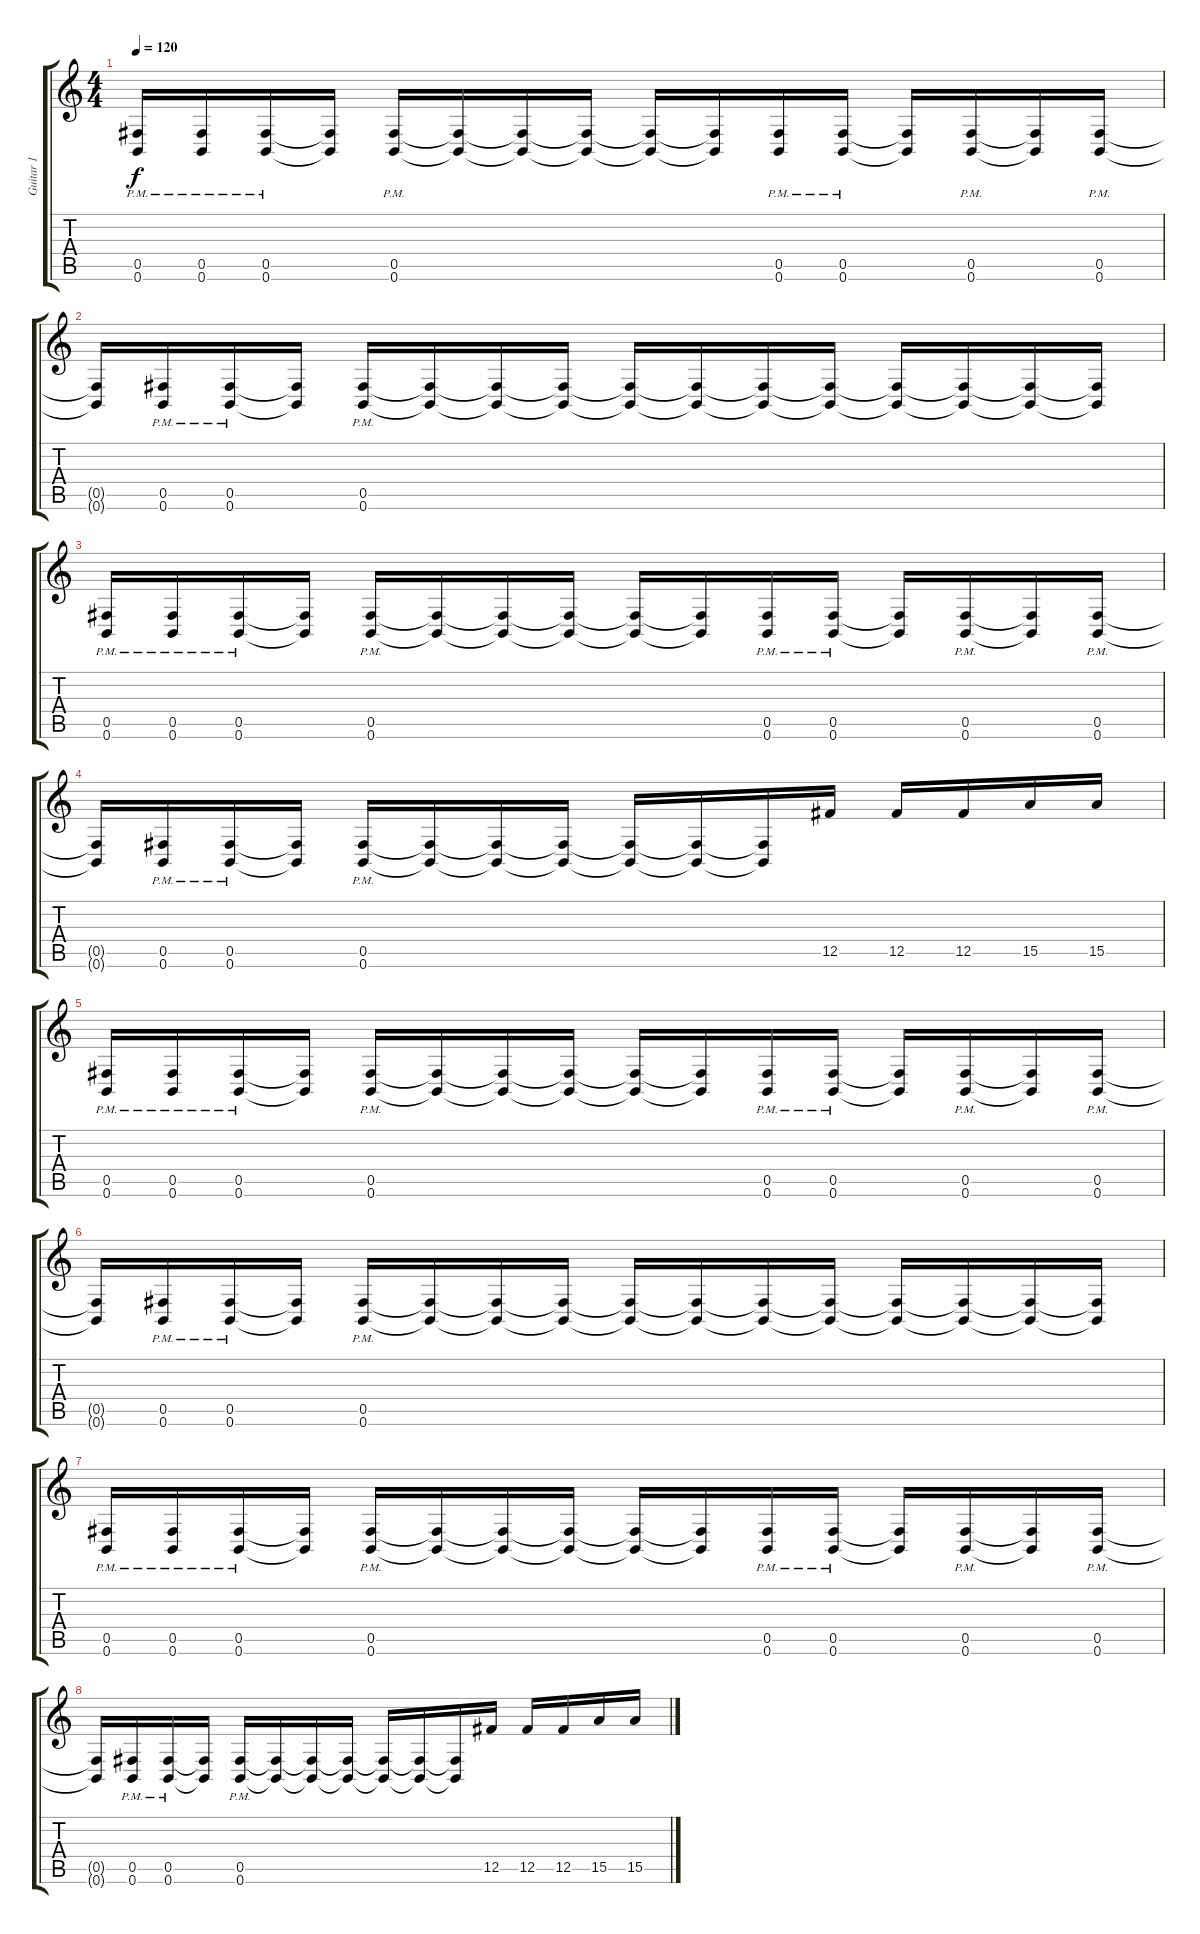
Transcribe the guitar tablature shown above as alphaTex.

\track ("Guitar 1" "Guitar 1") {instrument distortionguitar}
\staff {score tabs}
\tuning (Db4 Ab3 E3 B2 Gb2 B1) {hide}
\ts (4 4)
\tempo 120
\clef g2
\ks c
(0.5{pm} 0.6{pm}).16{dy f} (0.5{pm} 0.6{pm}).16 (0.5{pm} 0.6{pm}).16 (0.5{t} 0.6{t}).16 (0.5{pm} 0.6{pm}).16 (0.5{t} 0.6{t}).16 (0.5{t} 0.6{t}).16 (0.5{t} 0.6{t}).16 (0.5{t} 0.6{t}).16 (0.5{t} 0.6{t}).16 (0.5{pm} 0.6{pm}).16 (0.5{pm} 0.6{pm}).16 (0.5{t} 0.6{t}).16 (0.5{pm} 0.6{pm}).16 (0.5{t} 0.6{t}).16 (0.5{pm} 0.6{pm}).16 |
(0.5{t} 0.6{t}).16 (0.5{pm} 0.6{pm}).16 (0.5{pm} 0.6{pm}).16 (0.5{t} 0.6{t}).16 (0.5{pm} 0.6{pm}).16 (0.5{t} 0.6{t}).16 (0.5{t} 0.6{t}).16 (0.5{t} 0.6{t}).16 (0.5{t} 0.6{t}).16 (0.5{t} 0.6{t}).16 (0.5{t} 0.6{t}).16 (0.5{t} 0.6{t}).16 (0.5{t} 0.6{t}).16 (0.5{t} 0.6{t}).16 (0.5{t} 0.6{t}).16 (0.5{t} 0.6{t}).16 |
(0.5{pm} 0.6{pm}).16 (0.5{pm} 0.6{pm}).16 (0.5{pm} 0.6{pm}).16 (0.5{t} 0.6{t}).16 (0.5{pm} 0.6{pm}).16 (0.5{t} 0.6{t}).16 (0.5{t} 0.6{t}).16 (0.5{t} 0.6{t}).16 (0.5{t} 0.6{t}).16 (0.5{t} 0.6{t}).16 (0.5{pm} 0.6{pm}).16 (0.5{pm} 0.6{pm}).16 (0.5{t} 0.6{t}).16 (0.5{pm} 0.6{pm}).16 (0.5{t} 0.6{t}).16 (0.5{pm} 0.6{pm}).16 |
(0.5{t} 0.6{t}).16 (0.5{pm} 0.6{pm}).16 (0.5{pm} 0.6{pm}).16 (0.5{t} 0.6{t}).16 (0.5{pm} 0.6{pm}).16 (0.5{t} 0.6{t}).16 (0.5{t} 0.6{t}).16 (0.5{t} 0.6{t}).16 (0.5{t} 0.6{t}).16 (0.5{t} 0.6{t}).16 (0.5{t} 0.6{t}).16 12.5.16 12.5.16 12.5.16 15.5.16 15.5.16 |
(0.5{pm} 0.6{pm}).16 (0.5{pm} 0.6{pm}).16 (0.5{pm} 0.6{pm}).16 (0.5{t} 0.6{t}).16 (0.5{pm} 0.6{pm}).16 (0.5{t} 0.6{t}).16 (0.5{t} 0.6{t}).16 (0.5{t} 0.6{t}).16 (0.5{t} 0.6{t}).16 (0.5{t} 0.6{t}).16 (0.5{pm} 0.6{pm}).16 (0.5{pm} 0.6{pm}).16 (0.5{t} 0.6{t}).16 (0.5{pm} 0.6{pm}).16 (0.5{t} 0.6{t}).16 (0.5{pm} 0.6{pm}).16 |
(0.5{t} 0.6{t}).16 (0.5{pm} 0.6{pm}).16 (0.5{pm} 0.6{pm}).16 (0.5{t} 0.6{t}).16 (0.5{pm} 0.6{pm}).16 (0.5{t} 0.6{t}).16 (0.5{t} 0.6{t}).16 (0.5{t} 0.6{t}).16 (0.5{t} 0.6{t}).16 (0.5{t} 0.6{t}).16 (0.5{t} 0.6{t}).16 (0.5{t} 0.6{t}).16 (0.5{t} 0.6{t}).16 (0.5{t} 0.6{t}).16 (0.5{t} 0.6{t}).16 (0.5{t} 0.6{t}).16 |
(0.5{pm} 0.6{pm}).16 (0.5{pm} 0.6{pm}).16 (0.5{pm} 0.6{pm}).16 (0.5{t} 0.6{t}).16 (0.5{pm} 0.6{pm}).16 (0.5{t} 0.6{t}).16 (0.5{t} 0.6{t}).16 (0.5{t} 0.6{t}).16 (0.5{t} 0.6{t}).16 (0.5{t} 0.6{t}).16 (0.5{pm} 0.6{pm}).16 (0.5{pm} 0.6{pm}).16 (0.5{t} 0.6{t}).16 (0.5{pm} 0.6{pm}).16 (0.5{t} 0.6{t}).16 (0.5{pm} 0.6{pm}).16 |
(0.5{t} 0.6{t}).16 (0.5{pm} 0.6{pm}).16 (0.5{pm} 0.6{pm}).16 (0.5{t} 0.6{t}).16 (0.5{pm} 0.6{pm}).16 (0.5{t} 0.6{t}).16 (0.5{t} 0.6{t}).16 (0.5{t} 0.6{t}).16 (0.5{t} 0.6{t}).16 (0.5{t} 0.6{t}).16 (0.5{t} 0.6{t}).16 12.5.16 12.5.16 12.5.16 15.5.16 15.5.16
